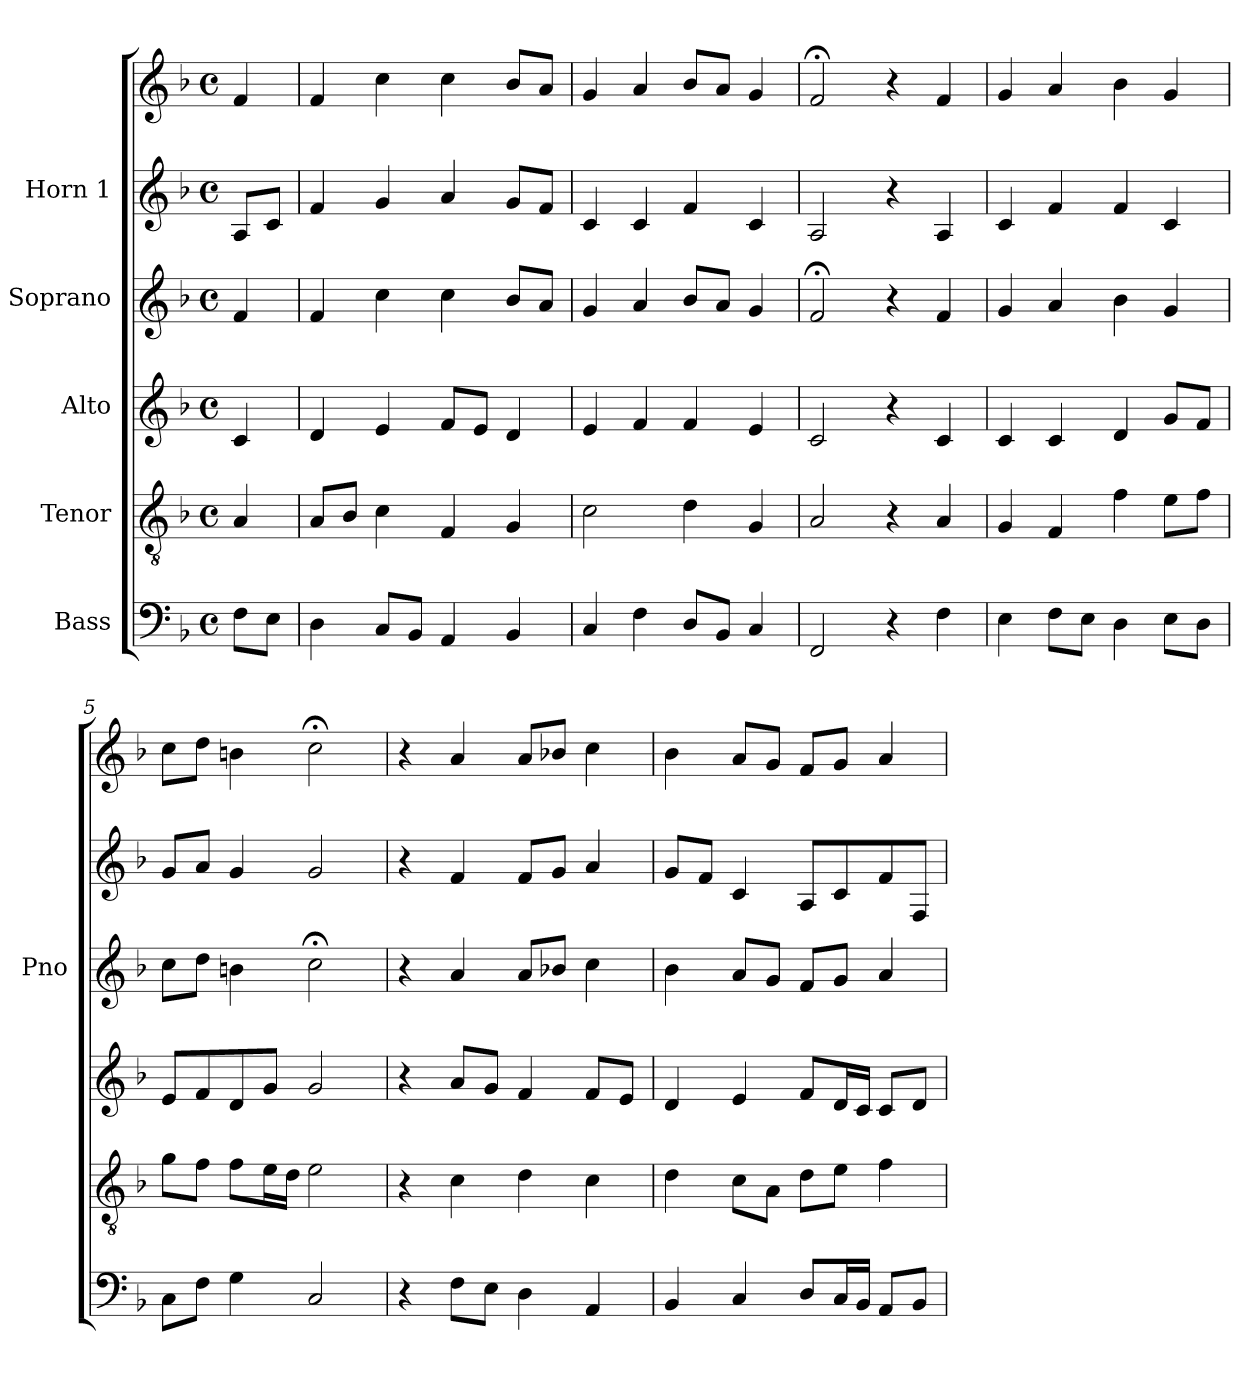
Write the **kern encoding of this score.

**kern	**kern	**kern	**kern	**kern	**kern
*part5	*part4	*part3	*part2	*part1	*part1
*staff6	*staff5	*staff4	*staff3	*staff2	*staff1
*I"Bass	*I"Tenor	*I"Alto	*I"Soprano	*I"Horn 1	*
*	*	*	*I'Pno	*	*
*clefF4	*clefGv2	*clefG2	*clefG2	*clefG2	*clefG2
*k[b-]	*k[b-]	*k[b-]	*k[b-]	*k[b-]	*k[b-]
*F:	*F:	*F:	*F:	*F:	*F:
*M4/4	*M4/4	*M4/4	*M4/4	*M4/4	*M4/4
*met(c)	*met(c)	*met(c)	*met(c)	*met(c)	*met(c)
=	=	=	=	=	=
8F\L	4A/	4c/	4f/	8A/L	4f/
8E\J	.	.	.	8c/J	.
=1	=1	=1	=1	=1	=1
4D\	8A/L	4d/	4f/	4f/	4f/
.	8B-/J	.	.	.	.
8C/L	4c\	4e/	4cc\	4g/	4cc\
8BB-/J	.	.	.	.	.
4AA/	4F/	8f/L	4cc\	4a/	4cc\
.	.	8e/J	.	.	.
4BB-/	4G/	4d/	8b-/L	8g/L	8b-/L
.	.	.	8a/J	8f/J	8a/J
=2	=2	=2	=2	=2	=2
4C/	2c\	4e/	4g/	4c/	4g/
4F\	.	4f/	4a/	4c/	4a/
8D/L	4d\	4f/	8b-/L	4f/	8b-/L
8BB-/J	.	.	8a/J	.	8a/J
4C/	4G/	4e/	4g/	4c/	4g/
=3	=3	=3	=3	=3	=3
2FF/	2A/	2c/	2f;</	2A/	2f;</
4r	4r	4r	4r	4r	4r
4F\	4A/	4c/	4f/	4A/	4f/
=4	=4	=4	=4	=4	=4
4E\	4G/	4c/	4g/	4c/	4g/
8F\L	4F/	4c/	4a/	4f/	4a/
8E\J	.	.	.	.	.
4D\	4f\	4d/	4b-\	4f/	4b-\
8E\L	8e\L	8g/L	4g/	4c/	4g/
8D\J	8f\J	8f/J	.	.	.
!!LO:LB:g=z
=5	=5	=5	=5	=5	=5
8C\L	8g\L	8e/L	8cc\L	8g/L	8cc\L
8F\J	8f\J	8f/	8dd\J	8a/J	8dd\J
4G\	8f\L	8d/	4bn\	4g/	4bn\
.	16e\L	8g/J	.	.	.
.	16d\JJ	.	.	.	.
2C/	2e\	2g/	2cc;<\	2g/	2cc;<\
=6	=6	=6	=6	=6	=6
4r	4r	4r	4r	4r	4r
8F\L	4c\	8a/L	4a/	4f/	4a/
8E\J	.	8g/J	.	.	.
4D\	4d\	4f/	8a/L	8f/L	8a/L
.	.	.	8b-X/J	8g/J	8b-X/J
4AA/	4c\	8f/L	4cc\	4a/	4cc\
.	.	8e/J	.	.	.
=7	=7	=7	=7	=7	=7
4BB-/	4d\	4d/	4b-\	8g/L	4b-\
.	.	.	.	8f/J	.
4C/	8c\L	4e/	8a/L	4c/	8a/L
.	8A\J	.	8g/J	.	8g/J
8D/L	8d\L	8f/L	8f/L	8A/L	8f/L
16C/L	8e\J	16d/L	8g/J	8c/	8g/J
16BB-/JJ	.	16c/JJ	.	.	.
8AA/L	4f\	8c/L	4a/	8f/	4a/
8BB-/J	.	8d/J	.	8F/J	.
=	=	=	=	=	=
*-	*-	*-	*-	*-	*-
